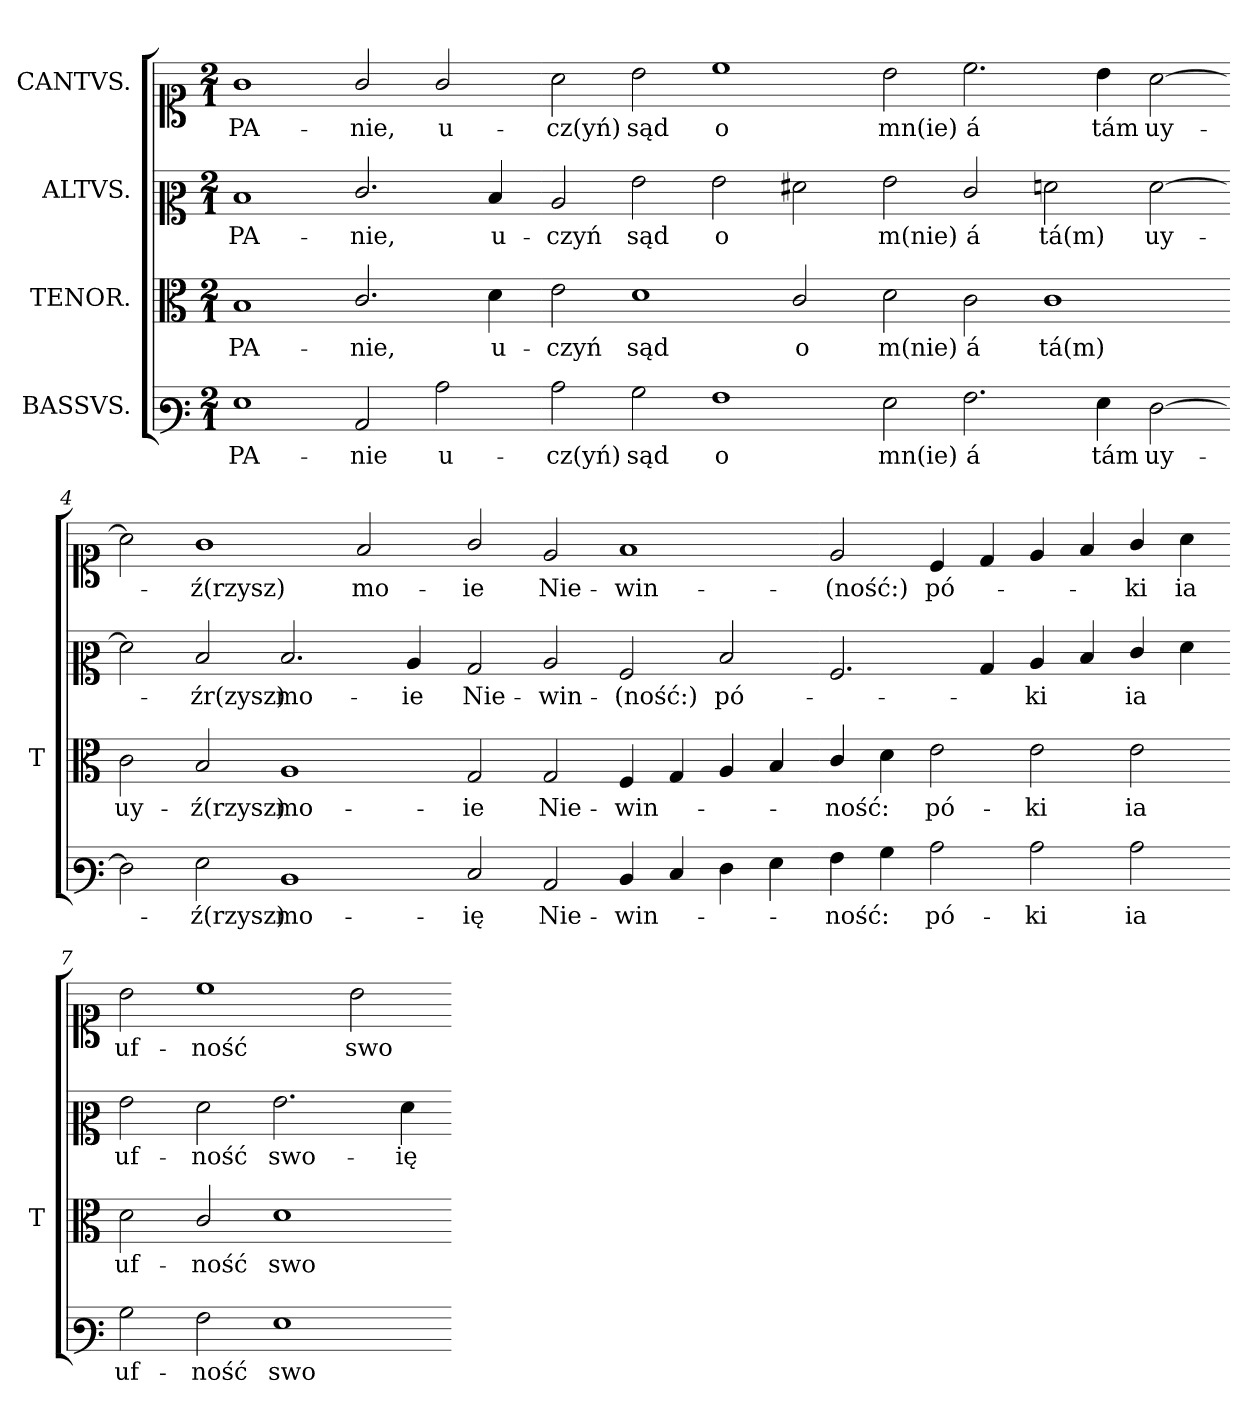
**kern	**text	**kern	**text	**kern	**text	**kern	**text
*part4	*part4	*part3	*part3	*part2	*part2	*part1	*part1
*staff4	*staff4	*staff3	*staff3	*staff2	*staff2	*staff1	*staff1
*I"BASSVS.	*	*I"TENOR.	*	*I"ALTVS.	*	*I"CANTVS.	*
*	*	*I'T	*	*	*	*	*
*clefF3	*	*clefC3	*	*clefC2	*	*clefC1	*
*k[]	*	*k[]	*	*k[]	*	*k[]	*
*C:	*	*C:	*	*C:	*	*C:	*
*M2/1	*	*M2/1	*	*M2/1	*	*M2/1	*
*MM300	*	*MM300	*	*MM300	*	*MM300	*
=1	=1	=1	=1	=1	=1	=1	=1
1G\	PA-	1B/	PA-	1d/	PA-	1g\	PA-
2C/	-nie	2.c/	-nie,	2.e/	-nie,	2g/	-nie,
2c\	u-	.	.	.	.	2g/	u-
.	.	4d\	u-	4d/	u-	.	.
=2-	=2-	=2-	=2-	=2-	=2-	=2-	=2-
2c\	-cz(yń)	2e\	-czyń	2c/	-czyń	2a\	-cz(yń)
2B\	sąd	1d\	sąd	2g\	sąd	2b\	sąd
1A\	o	.	.	2g\	o	1cc\	o
.	.	2c/	o	2f#X\	.	.	.
=3-	=3-	=3-	=3-	=3-	=3-	=3-	=3-
2G\	mn(ie)	2d\	m(nie)	2g\	m(nie)	2b\	mn(ie)
2.A\	á	2c\	á	2e/	á	2.cc\	á
.	.	1c\	tá(m)	2fn\	tá(m)	.	.
4G\	tám	.	.	.	.	4b\	tám
[2F\	uy-	.	.	[2f\	uy-	[2a\	uy-
=4-	=4-	=4-	=4-	=4-	=4-	=4-	=4-
2F\]	.	2c\	uy-	2f\]	.	2a\]	.
2G\	-ź(rzysz)	2B/	-ź(rzysz)	2d/	-źr(zysz)	1g\	-ź(rzysz)
1D/	mo-	1A/	mo-	2.d/	mo-	.	.
.	.	.	.	.	.	2f/	mo-
.	.	.	.	4c/	-ie	.	.
=5-	=5-	=5-	=5-	=5-	=5-	=5-	=5-
2E/	-ię	2G/	-ie	2B/	Nie-	2g/	-ie
2C/	Nie-	2G/	Nie-	2c/	-win-	2e/	Nie-
4D/	-win-	4F/	-win-	2A/	-(ność:)	1f/	-win-
4E/	.	4G/	.	.	.	.	.
4F\	.	4A/	.	2d/	pó-	.	.
4G\	.	4B/	.	.	.	.	.
=6-	=6-	=6-	=6-	=6-	=6-	=6-	=6-
4A\	-ność:	4c/	-ność:	2.A/	.	2e/	-(ność:)
4B\	.	4d\	.	.	.	.	.
2c\	pó-	2e\	pó-	.	.	4c/	pó-
.	.	.	.	4B/	.	4d/	.
2c\	-ki	2e\	-ki	4c/	-ki	4e/	.
.	.	.	.	4d/	.	4f/	.
2c\	ia	2e\	ia	4e/	ia	4g/	-ki
.	.	.	.	4f\	.	4a\	ia
=7-	=7-	=7-	=7-	=7-	=7-	=7-	=7-
2B\	uf-	2d\	uf-	2g\	uf-	2b\	uf-
2A\	-ność	2c/	-ność	2f\	-ność	1cc\	-ność
1G\	swo-	1d\	swo-	2.g\	swo-	.	.
.	.	.	.	.	.	2b\	swo-
.	.	.	.	4f\	-ię	.	.
=-	=-	=-	=-	=-	=-	=-	=-
*-	*-	*-	*-	*-	*-	*-	*-
